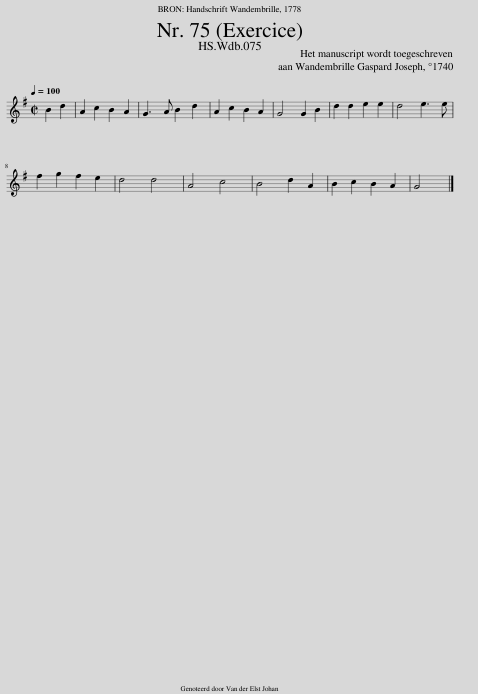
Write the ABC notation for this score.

X:1
L:1/8
Q:1/4=100
M:2/2
I:linebreak $
K:G
V:1 treble
V:1
 B2 d2 | A2 c2 B2 A2 | G3 A B2 d2 | A2 c2 B2 A2 | G4 G2 B2 | %5
 d2 d2 e2 e2 | d4 e3 e |$ f2 g2 f2 e2 | d4 d4 | A4 c4 | %10
 B4 d2 A2 | B2 c2 B2 A2 | G4 |] %13
